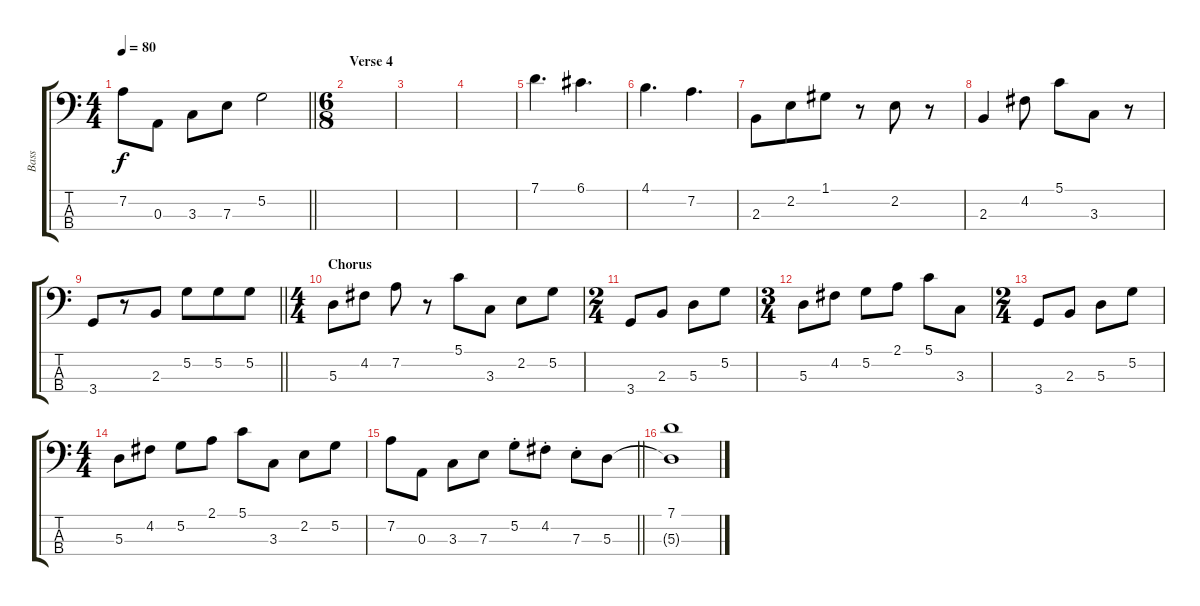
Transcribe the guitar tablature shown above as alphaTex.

\track ("Bass" "Bass") {instrument electricbassfinger}
\staff {score tabs}
\tuning (G2 D2 A1 E1) {hide}
\ts (4 4)
\tempo 80
\clef f4
\barLineRight lightlight
\ks c
7.2.8{dy f} 0.3.8 3.3.8 7.3.8 5.2.2 |
\ts (6 8)
\section ("" "Verse 4")
|
|
|
7.1.4{d} 6.1.4{d} |
4.1.4{d} 7.2.4{d} |
2.3.8 2.2.8 1.1.8 r.8 2.2.8 r.8 |
2.3.4 4.2.8 5.1.8 3.3.8 r.8 |
\barLineRight lightlight
3.4.8 r.8 2.3.8 5.2.8 5.2.8 5.2.8 |
\ts (4 4)
\section ("" "Chorus")
5.3.8 4.2.8 7.2.8 r.8 5.1.8 3.3.8 2.2.8 5.2.8 |
\ts (2 4)
3.4.8 2.3.8 5.3.8 5.2.8 |
\ts (3 4)
5.3.8 4.2.8 5.2.8 2.1.8 5.1.8 3.3.8 |
\ts (2 4)
3.4.8 2.3.8 5.3.8 5.2.8 |
\ts (4 4)
5.3.8 4.2.8 5.2.8 2.1.8 5.1.8 3.3.8 2.2.8 5.2.8 |
\barLineRight lightlight
7.2.8 0.3.8 3.3.8 7.3.8 5.2{st}.8 4.2{st}.8 7.3{st}.8 5.3.8 |
(7.1 5.3{t}).1
